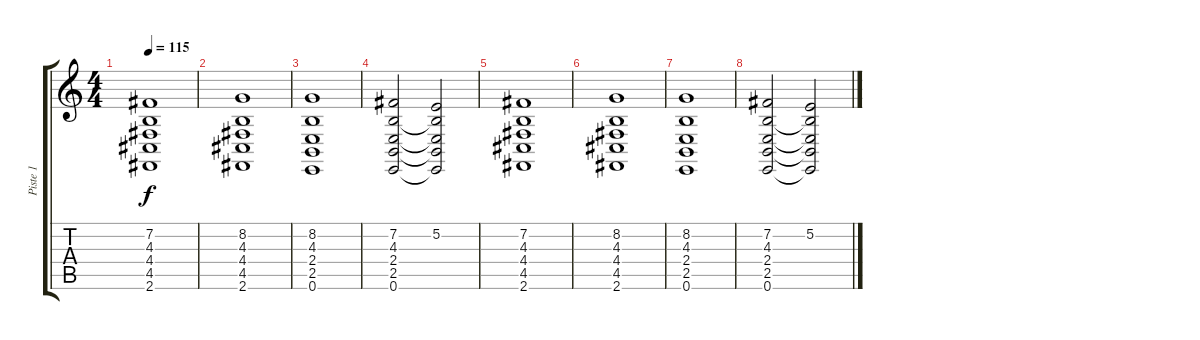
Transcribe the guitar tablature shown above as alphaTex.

\track ("Piste 1" "Piste 1") {instrument pad2warm}
\staff {score tabs}
\tuning (E4 B3 G3 D3 A2 E2) {hide}
\ts (4 4)
\tempo 115
\clef g2
\ks c
(7.2 4.3 4.4 4.5 2.6).1{dy f} |
(8.2 4.3 4.4 4.5 2.6).1 |
(8.2 4.3 2.4 2.5 0.6).1 |
(7.2 4.3 2.4 2.5 0.6).2 (5.2 4.3{t} 2.4{t} 2.5{t} 0.6{t}).2 |
(7.2 4.3 4.4 4.5 2.6).1 |
(8.2 4.3 4.4 4.5 2.6).1 |
(8.2 4.3 2.4 2.5 0.6).1 |
(7.2 4.3 2.4 2.5 0.6).2 (5.2 4.3{t} 2.4{t} 2.5{t} 0.6{t}).2
